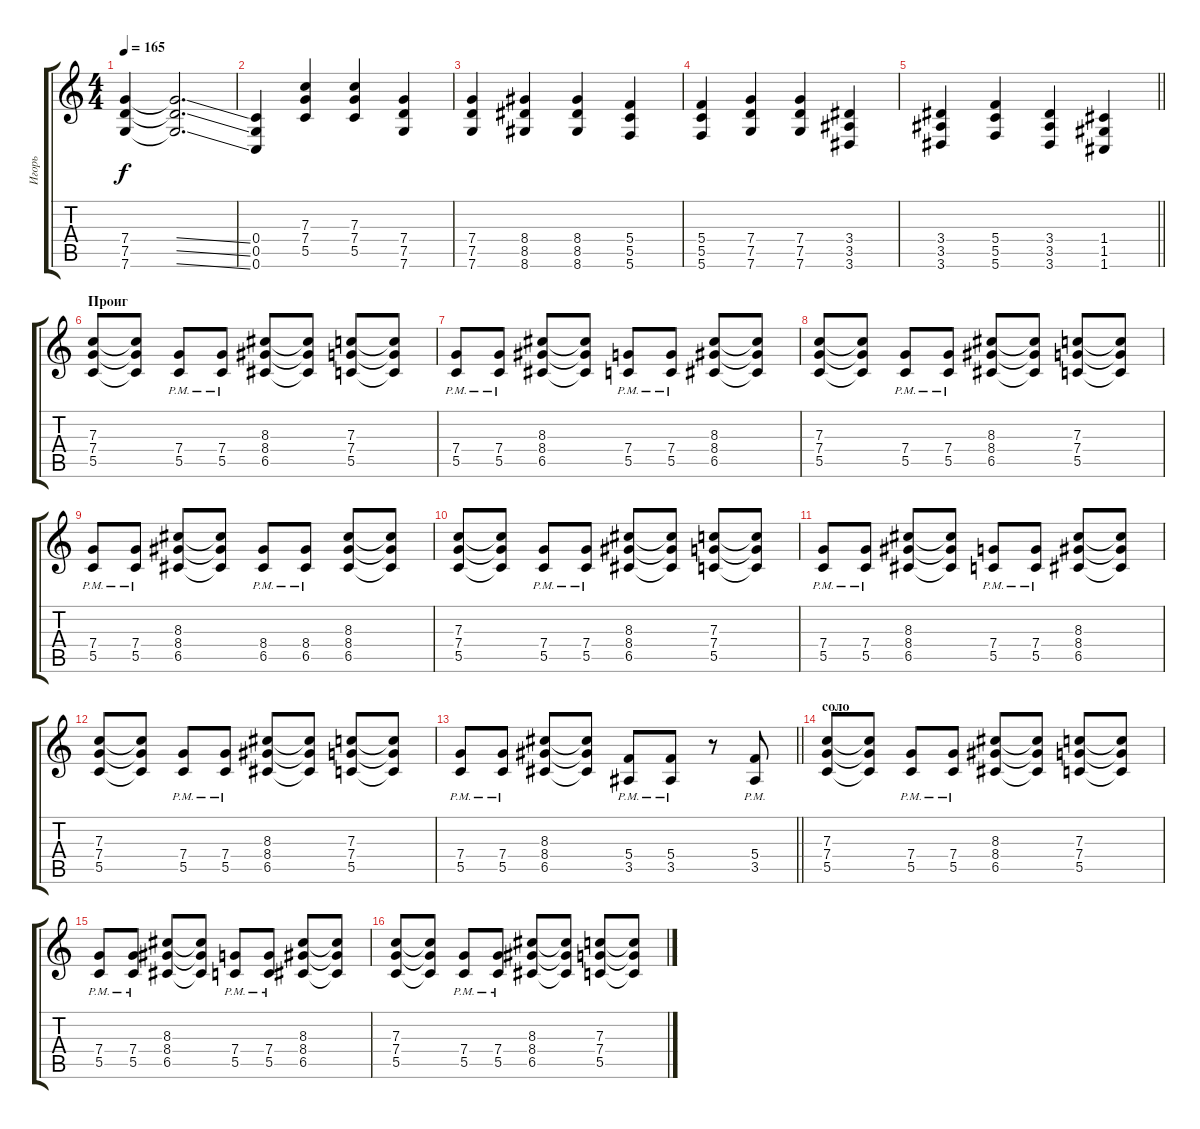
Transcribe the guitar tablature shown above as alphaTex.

\track ("Игорь" "Игорь") {instrument distortionguitar}
\staff {score tabs}
\tuning (D4 A3 F3 C3 G2 C2) {hide}
\ts (4 4)
\tempo 165
\clef g2
\ks c
(7.4{t} 7.5{t} 7.6{t}).4{dy f} (7.4{ss t} 7.5{ss t} 7.6{ss t}).2{d} |
(0.4 0.5 0.6).4 (7.3 7.4 5.5).4 (7.3 7.4 5.5).4 (7.4 7.5 7.6).4 |
(7.4 7.5 7.6).4 (8.4 8.5 8.6).4 (8.4 8.5 8.6).4 (5.4 5.5 5.6).4 |
(5.4 5.5 5.6).4 (7.4 7.5 7.6).4 (7.4 7.5 7.6).4 (3.4 3.5 3.6).4 |
\barLineRight lightlight
(3.4 3.5 3.6).4 (5.4 5.5 5.6).4 (3.4 3.5 3.6).4 (1.4 1.5 1.6).4 |
\section ("" "Проиг")
(7.3 7.4 5.5).8 (7.3{t} 7.4{t} 5.5{t}).8 (7.4{pm} 5.5{pm}).8 (7.4{pm} 5.5{pm}).8 (8.3 8.4 6.5).8 (8.3{t} 8.4{t} 6.5{t}).8 (7.3 7.4 5.5).8 (7.3{t} 7.4{t} 5.5{t}).8 |
(7.4{pm} 5.5{pm}).8 (7.4{pm} 5.5{pm}).8 (8.3 8.4 6.5).8 (8.3{t} 8.4{t} 6.5{t}).8 (7.4{pm} 5.5{pm}).8 (7.4{pm} 5.5{pm}).8 (8.3 8.4 6.5).8 (8.3{t} 8.4{t} 6.5{t}).8 |
(7.3 7.4 5.5).8 (7.3{t} 7.4{t} 5.5{t}).8 (7.4{pm} 5.5{pm}).8 (7.4{pm} 5.5{pm}).8 (8.3 8.4 6.5).8 (8.3{t} 8.4{t} 6.5{t}).8 (7.3 7.4 5.5).8 (7.3{t} 7.4{t} 5.5{t}).8 |
(7.4{pm} 5.5{pm}).8 (7.4{pm} 5.5{pm}).8 (8.3 8.4 6.5).8 (8.3{t} 8.4{t} 6.5{t}).8 (8.4{pm} 6.5{pm}).8 (8.4{pm} 6.5{pm}).8 (8.3 8.4 6.5).8 (8.3{t} 8.4{t} 6.5{t}).8 |
(7.3 7.4 5.5).8 (7.3{t} 7.4{t} 5.5{t}).8 (7.4{pm} 5.5{pm}).8 (7.4{pm} 5.5{pm}).8 (8.3 8.4 6.5).8 (8.3{t} 8.4{t} 6.5{t}).8 (7.3 7.4 5.5).8 (7.3{t} 7.4{t} 5.5{t}).8 |
(7.4{pm} 5.5{pm}).8 (7.4{pm} 5.5{pm}).8 (8.3 8.4 6.5).8 (8.3{t} 8.4{t} 6.5{t}).8 (7.4{pm} 5.5{pm}).8 (7.4{pm} 5.5{pm}).8 (8.3 8.4 6.5).8 (8.3{t} 8.4{t} 6.5{t}).8 |
(7.3 7.4 5.5).8 (7.3{t} 7.4{t} 5.5{t}).8 (7.4{pm} 5.5{pm}).8 (7.4{pm} 5.5{pm}).8 (8.3 8.4 6.5).8 (8.3{t} 8.4{t} 6.5{t}).8 (7.3 7.4 5.5).8 (7.3{t} 7.4{t} 5.5{t}).8 |
\barLineRight lightlight
(7.4{pm} 5.5{pm}).8 (7.4{pm} 5.5{pm}).8 (8.3 8.4 6.5).8 (8.3{t} 8.4{t} 6.5{t}).8 (5.4{pm} 3.5{pm}).8 (5.4{pm} 3.5{pm}).8 r.8 (5.4{pm} 3.5{pm}).8 |
\section ("" "соло")
(7.3 7.4 5.5).8 (7.3{t} 7.4{t} 5.5{t}).8 (7.4{pm} 5.5{pm}).8 (7.4{pm} 5.5{pm}).8 (8.3 8.4 6.5).8 (8.3{t} 8.4{t} 6.5{t}).8 (7.3 7.4 5.5).8 (7.3{t} 7.4{t} 5.5{t}).8 |
(7.4{pm} 5.5{pm}).8 (7.4{pm} 5.5{pm}).8 (8.3 8.4 6.5).8 (8.3{t} 8.4{t} 6.5{t}).8 (7.4{pm} 5.5{pm}).8 (7.4{pm} 5.5{pm}).8 (8.3 8.4 6.5).8 (8.3{t} 8.4{t} 6.5{t}).8 |
(7.3 7.4 5.5).8 (7.3{t} 7.4{t} 5.5{t}).8 (7.4{pm} 5.5{pm}).8 (7.4{pm} 5.5{pm}).8 (8.3 8.4 6.5).8 (8.3{t} 8.4{t} 6.5{t}).8 (7.3 7.4 5.5).8 (7.3{t} 7.4{t} 5.5{t}).8
